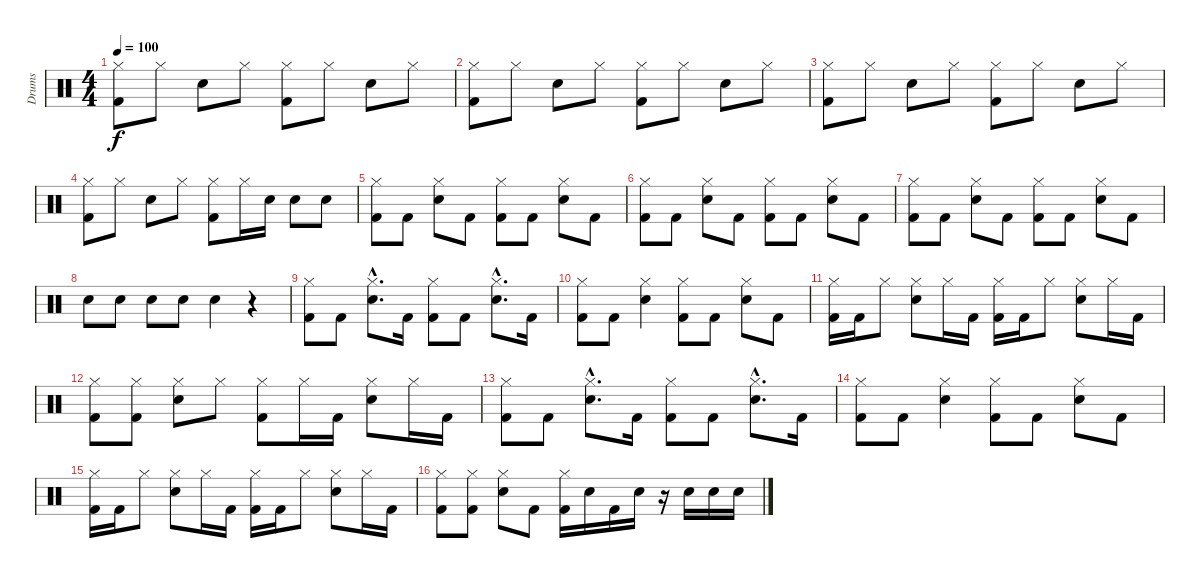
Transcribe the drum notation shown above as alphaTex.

\track ("Drums" "Drums") {instrument percussion}
\staff {score}
\articulation defaults
\ts (4 4)
\tempo 100
\clef neutral
\ks c
("Hi-Hat (closed)" "Kick (hit) 2").8{dy f} "Hi-Hat (closed)".8 "Electric Snare (hit)".8 "Hi-Hat (closed)".8 ("Hi-Hat (closed)" "Kick (hit) 2").8 "Hi-Hat (closed)".8 "Electric Snare (hit)".8 "Hi-Hat (closed)".8 |
("Hi-Hat (closed)" "Kick (hit) 2").8 "Hi-Hat (closed)".8 "Electric Snare (hit)".8 "Hi-Hat (closed)".8 ("Hi-Hat (closed)" "Kick (hit) 2").8 "Hi-Hat (closed)".8 "Electric Snare (hit)".8 "Hi-Hat (closed)".8 |
("Hi-Hat (closed)" "Kick (hit) 2").8 "Hi-Hat (closed)".8 "Electric Snare (hit)".8 "Hi-Hat (closed)".8 ("Hi-Hat (closed)" "Kick (hit) 2").8 "Hi-Hat (closed)".8 "Electric Snare (hit)".8 "Hi-Hat (closed)".8 |
("Hi-Hat (closed)" "Kick (hit) 2").8 "Hi-Hat (closed)".8 "Electric Snare (hit)".8 "Hi-Hat (closed)".8 ("Hi-Hat (closed)" "Kick (hit) 2").8 "Hi-Hat (closed)".16 "Electric Snare (hit)".16 "Electric Snare (hit)".8 "Electric Snare (hit)".8 |
("Hi-Hat (closed)" "Kick (hit) 2").8 "Kick (hit) 2".8 ("Hi-Hat (closed)" "Electric Snare (hit)").8 "Kick (hit) 2".8 ("Hi-Hat (closed)" "Kick (hit) 2").8 "Kick (hit) 2".8 ("Hi-Hat (closed)" "Electric Snare (hit)").8 "Kick (hit) 2".8 |
("Hi-Hat (closed)" "Kick (hit) 2").8 "Kick (hit) 2".8 ("Hi-Hat (closed)" "Electric Snare (hit)").8 "Kick (hit) 2".8 ("Hi-Hat (closed)" "Kick (hit) 2").8 "Kick (hit) 2".8 ("Hi-Hat (closed)" "Electric Snare (hit)").8 "Kick (hit) 2".8 |
("Hi-Hat (closed)" "Kick (hit) 2").8 "Kick (hit) 2".8 ("Hi-Hat (closed)" "Electric Snare (hit)").8 "Kick (hit) 2".8 ("Hi-Hat (closed)" "Kick (hit) 2").8 "Kick (hit) 2".8 ("Hi-Hat (closed)" "Electric Snare (hit)").8 "Kick (hit) 2".8 |
"Electric Snare (hit)".8 "Electric Snare (hit)".8 "Electric Snare (hit)".8 "Electric Snare (hit)".8 "Electric Snare (hit)".4 r.4 |
("Hi-Hat (closed)" "Kick (hit) 2").8 "Kick (hit) 2".8 ("Hi-Hat (closed)"{hac} "Electric Snare (hit)"{hac}).8{d} "Kick (hit) 2".16 ("Hi-Hat (closed)" "Kick (hit) 2").8 "Kick (hit) 2".8 ("Hi-Hat (closed)"{hac} "Electric Snare (hit)"{hac}).8{d} "Kick (hit) 2".16 |
("Hi-Hat (closed)" "Kick (hit) 2").8 "Kick (hit) 2".8 ("Hi-Hat (closed)" "Electric Snare (hit)").4 ("Hi-Hat (closed)" "Kick (hit) 2").8 "Kick (hit) 2".8 ("Hi-Hat (closed)" "Electric Snare (hit)").8 "Kick (hit) 2".8 |
("Hi-Hat (closed)" "Kick (hit) 2").16 "Kick (hit) 2".16 "Hi-Hat (closed)".8 ("Hi-Hat (closed)" "Electric Snare (hit)").8 "Hi-Hat (closed)".16 "Kick (hit) 2".16 ("Hi-Hat (closed)" "Kick (hit) 2").16 "Kick (hit) 2".16 "Hi-Hat (closed)".8 ("Hi-Hat (closed)" "Electric Snare (hit)").8 "Hi-Hat (closed)".16 "Kick (hit) 2".16 |
("Hi-Hat (closed)" "Kick (hit) 2").8 ("Hi-Hat (closed)" "Kick (hit) 2").8 ("Hi-Hat (closed)" "Electric Snare (hit)").8 "Hi-Hat (closed)".8 ("Hi-Hat (closed)" "Kick (hit) 2").8 "Hi-Hat (closed)".16 "Kick (hit) 2".16 ("Hi-Hat (closed)" "Electric Snare (hit)").8 "Hi-Hat (closed)".16 "Kick (hit) 2".16 |
("Hi-Hat (closed)" "Kick (hit) 2").8 "Kick (hit) 2".8 ("Hi-Hat (closed)"{hac} "Electric Snare (hit)"{hac}).8{d} "Kick (hit) 2".16 ("Hi-Hat (closed)" "Kick (hit) 2").8 "Kick (hit) 2".8 ("Hi-Hat (closed)"{hac} "Electric Snare (hit)"{hac}).8{d} "Kick (hit) 2".16 |
("Hi-Hat (closed)" "Kick (hit) 2").8 "Kick (hit) 2".8 ("Hi-Hat (closed)" "Electric Snare (hit)").4 ("Hi-Hat (closed)" "Kick (hit) 2").8 "Kick (hit) 2".8 ("Hi-Hat (closed)" "Electric Snare (hit)").8 "Kick (hit) 2".8 |
("Hi-Hat (closed)" "Kick (hit) 2").16 "Kick (hit) 2".16 "Hi-Hat (closed)".8 ("Hi-Hat (closed)" "Electric Snare (hit)").8 "Hi-Hat (closed)".16 "Kick (hit) 2".16 ("Hi-Hat (closed)" "Kick (hit) 2").16 "Kick (hit) 2".16 "Hi-Hat (closed)".8 ("Hi-Hat (closed)" "Electric Snare (hit)").8 "Hi-Hat (closed)".16 "Kick (hit) 2".16 |
("Hi-Hat (closed)" "Kick (hit) 2").8 ("Hi-Hat (closed)" "Kick (hit) 2").8 ("Hi-Hat (closed)" "Electric Snare (hit)").8 "Kick (hit) 2".8 ("Hi-Hat (closed)" "Kick (hit) 2").16 "Electric Snare (hit)".16 "Kick (hit) 2".16 "Electric Snare (hit)".16 r.16 "Electric Snare (hit)".16 "Electric Snare (hit)".16 "Electric Snare (hit)".16
